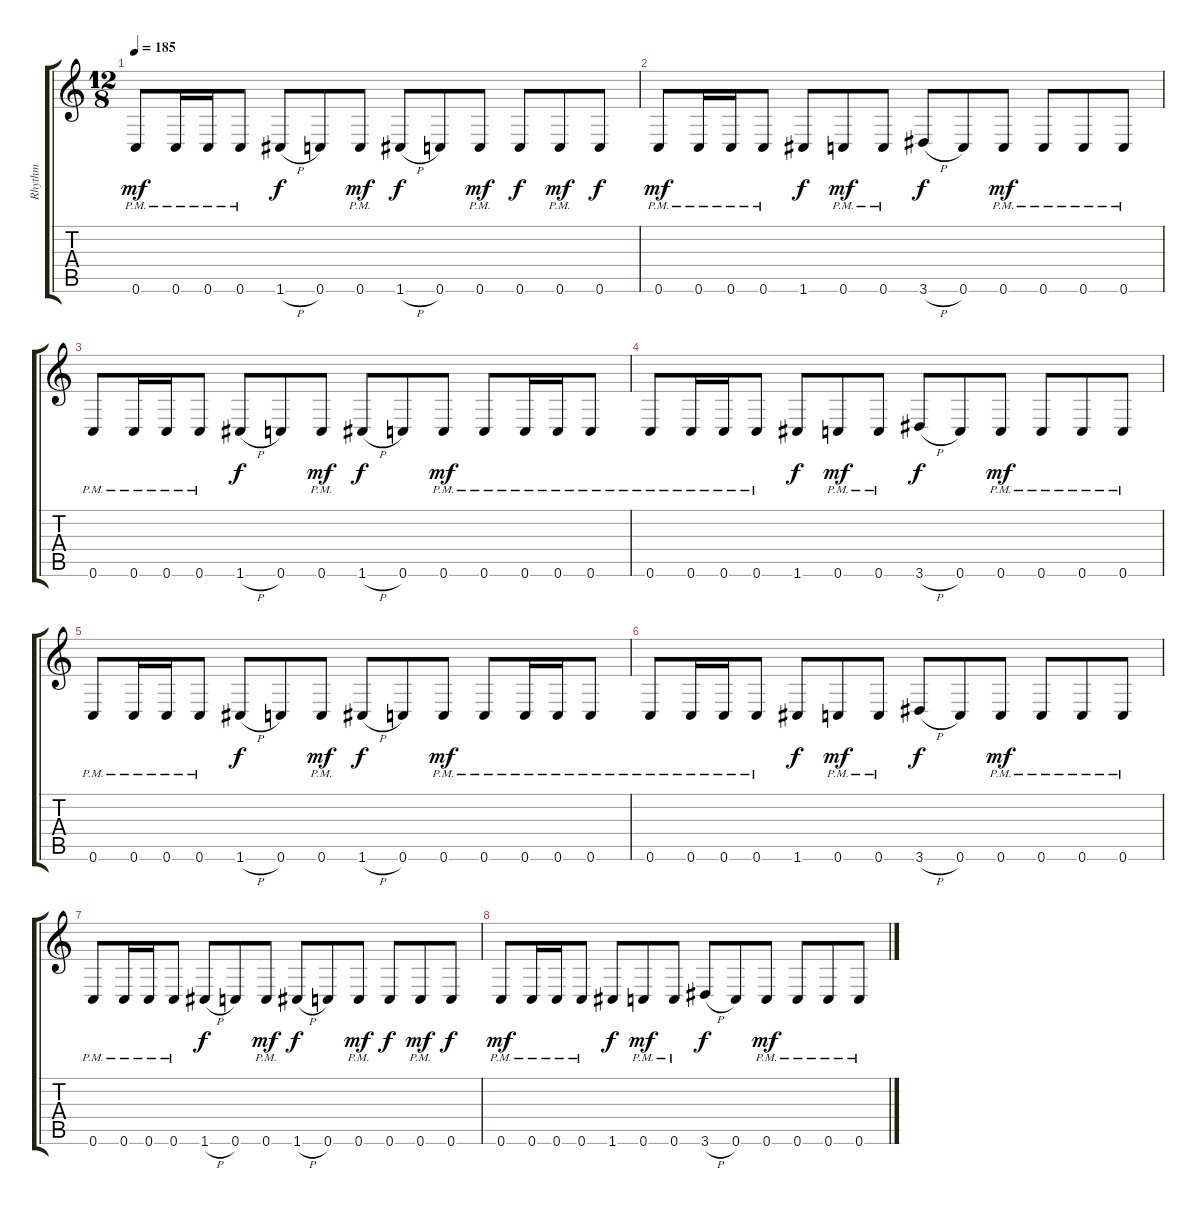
\track ("Rhythm" "Rhythm") {instrument distortionguitar}
\staff {score tabs}
\tuning (D4 A3 F3 C3 G2 C2) {hide}
\ts (12 8)
\tempo 185
\clef g2
\ks c
0.6{pm}.8{dy mf} 0.6{pm}.16 0.6{pm}.16 0.6{pm}.8 1.6{h}.8{dy f} 0.6.8 0.6{pm}.8{dy mf} 1.6{h}.8{dy f} 0.6.8 0.6{pm}.8{dy mf} 0.6.8{dy f} 0.6{pm}.8{dy mf} 0.6.8{dy f} |
0.6{pm}.8{dy mf} 0.6{pm}.16 0.6{pm}.16 0.6{pm}.8 1.6.8{dy f} 0.6{pm}.8{dy mf} 0.6{pm}.8 3.6{h}.8{dy f} 0.6.8 0.6{pm}.8{dy mf} 0.6{pm}.8 0.6{pm}.8 0.6{pm}.8 |
0.6{pm}.8 0.6{pm}.16 0.6{pm}.16 0.6{pm}.8 1.6{h}.8{dy f} 0.6.8 0.6{pm}.8{dy mf} 1.6{h}.8{dy f} 0.6.8 0.6{pm}.8{dy mf} 0.6{pm}.8 0.6{pm}.16 0.6{pm}.16 0.6{pm}.8 |
0.6{pm}.8 0.6{pm}.16 0.6{pm}.16 0.6{pm}.8 1.6.8{dy f} 0.6{pm}.8{dy mf} 0.6{pm}.8 3.6{h}.8{dy f} 0.6.8 0.6{pm}.8{dy mf} 0.6{pm}.8 0.6{pm}.8 0.6{pm}.8 |
0.6{pm}.8 0.6{pm}.16 0.6{pm}.16 0.6{pm}.8 1.6{h}.8{dy f} 0.6.8 0.6{pm}.8{dy mf} 1.6{h}.8{dy f} 0.6.8 0.6{pm}.8{dy mf} 0.6{pm}.8 0.6{pm}.16 0.6{pm}.16 0.6{pm}.8 |
0.6{pm}.8 0.6{pm}.16 0.6{pm}.16 0.6{pm}.8 1.6.8{dy f} 0.6{pm}.8{dy mf} 0.6{pm}.8 3.6{h}.8{dy f} 0.6.8 0.6{pm}.8{dy mf} 0.6{pm}.8 0.6{pm}.8 0.6{pm}.8 |
0.6{pm}.8 0.6{pm}.16 0.6{pm}.16 0.6{pm}.8 1.6{h}.8{dy f} 0.6.8 0.6{pm}.8{dy mf} 1.6{h}.8{dy f} 0.6.8 0.6{pm}.8{dy mf} 0.6.8{dy f} 0.6{pm}.8{dy mf} 0.6.8{dy f} |
0.6{pm}.8{dy mf} 0.6{pm}.16 0.6{pm}.16 0.6{pm}.8 1.6.8{dy f} 0.6{pm}.8{dy mf} 0.6{pm}.8 3.6{h}.8{dy f} 0.6.8 0.6{pm}.8{dy mf} 0.6{pm}.8 0.6{pm}.8 0.6{pm}.8
